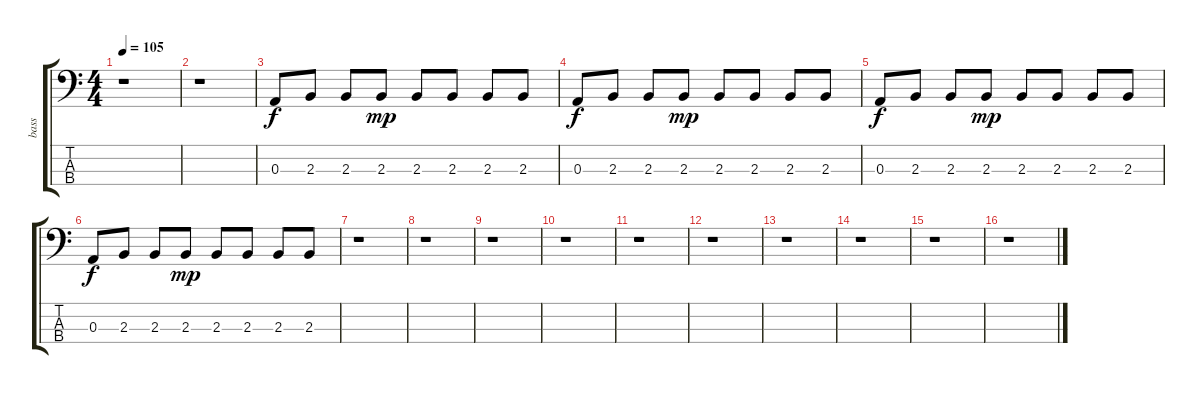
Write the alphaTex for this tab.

\track ("bass" "bass") {instrument synthbass1}
\staff {score tabs}
\tuning (G2 D2 A1 E1) {hide}
\ts (4 4)
\tempo 105
\clef f4
\ks c
r.1{dy mp} |
r.1 |
0.3.8{dy f} 2.3.8 2.3.8 2.3.8{dy mp} 2.3.8 2.3.8 2.3.8 2.3.8 |
0.3.8{dy f} 2.3.8 2.3.8 2.3.8{dy mp} 2.3.8 2.3.8 2.3.8 2.3.8 |
0.3.8{dy f} 2.3.8 2.3.8 2.3.8{dy mp} 2.3.8 2.3.8 2.3.8 2.3.8 |
0.3.8{dy f} 2.3.8 2.3.8 2.3.8{dy mp} 2.3.8 2.3.8 2.3.8 2.3.8 |
r.1 |
r.1 |
r.1 |
r.1 |
r.1 |
r.1 |
r.1 |
r.1 |
r.1 |
r.1
